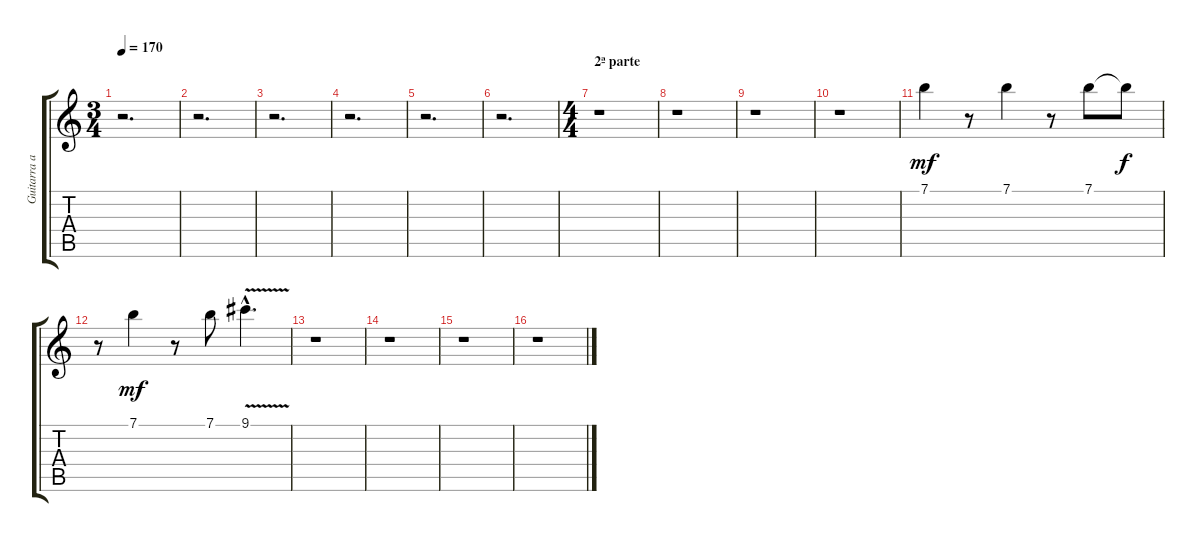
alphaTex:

\track ("Guitarra adicional 2" "Guitarra a") {instrument overdrivenguitar}
\staff {score tabs}
\tuning (E4 B3 G3 D3 A2 D2) {hide}
\ts (3 4)
\tempo 170
\clef g2
\ks c
r.2{d dy mf} |
r.2{d} |
r.2{d} |
r.2{d} |
r.2{d} |
r.2{d} |
\ts (4 4)
\section ("" "2ª parte")
r.1 |
r.1 |
r.1 |
r.1 |
7.1.4 r.8 7.1.4 r.8 7.1.8 7.1{t}.8{dy f} |
r.8 7.1.4{dy mf} r.8 7.1.8 9.1{v hac}.4{d} |
r.1 |
r.1 |
r.1 |
r.1
